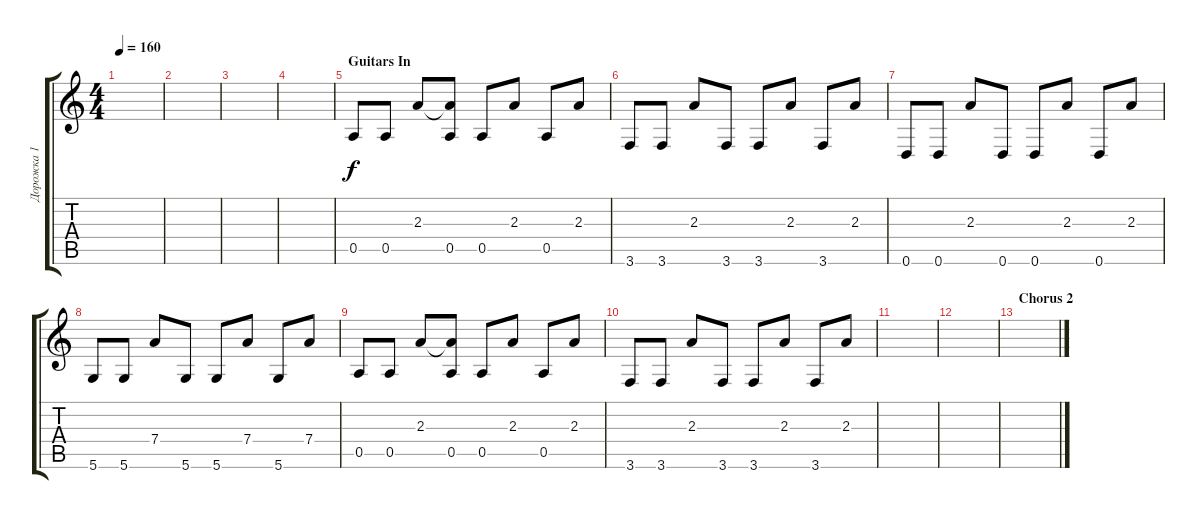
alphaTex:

\track ("Дорожка 1" "Дорожка 1") {instrument electricguitarclean}
\staff {score tabs}
\tuning (E4 B3 G3 D3 A2 D2) {hide}
\ts (4 4)
\tempo 160
\clef g2
\ks c
|
|
|
|
\section ("" "Guitars In")
0.5.8 0.5.8 2.3.8 (2.3{t} 0.5).8 0.5.8 2.3.8 0.5.8 2.3.8 |
3.6.8 3.6.8 2.3.8 3.6.8 3.6.8 2.3.8 3.6.8 2.3.8 |
0.6.8 0.6.8 2.3.8 0.6.8 0.6.8 2.3.8 0.6.8 2.3.8 |
5.6.8 5.6.8 7.4.8 5.6.8 5.6.8 7.4.8 5.6.8 7.4.8 |
0.5.8 0.5.8 2.3.8 (2.3{t} 0.5).8 0.5.8 2.3.8 0.5.8 2.3.8 |
3.6.8 3.6.8 2.3.8 3.6.8 3.6.8 2.3.8 3.6.8 2.3.8 |
|
|
\section ("" "Chorus 2")
